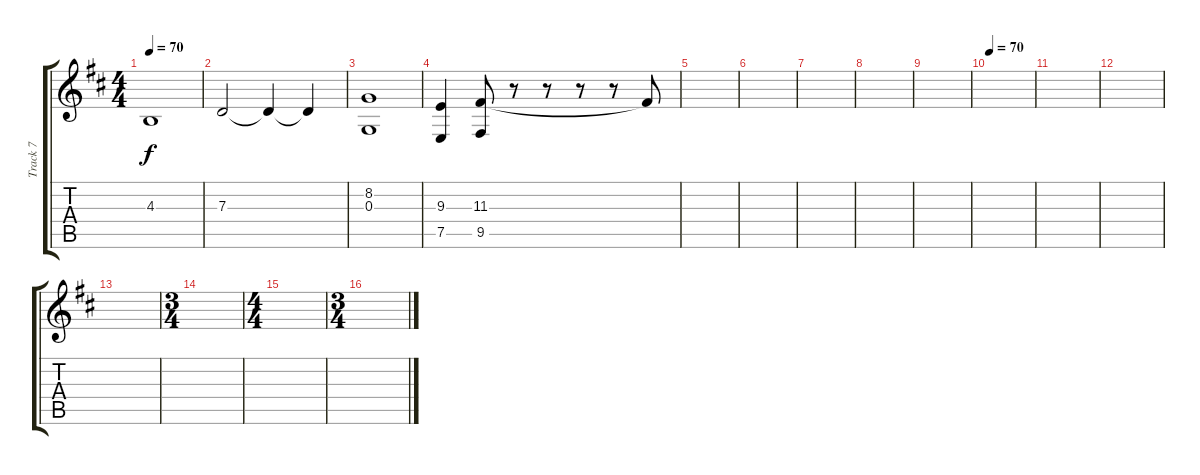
\track ("Track 7" "Track 7") {instrument choiraahs}
\staff {score tabs}
\tuning (E4 B3 G3 D3 A2 E2) {hide}
\ts (4 4)
\tempo 70
\clef g2
\ks bminor
4.3.1{dy f} |
7.3.2 7.3{t}.4 7.3{t}.4 |
(8.2 0.3).1 |
(9.3 7.5).4 (11.3 9.5).8 r.8 r.8 r.8 r.8 11.3{t}.8 |
|
|
|
|
|
\tempo 70
|
|
|
|
\ts (3 4)
|
\ts (4 4)
|
\ts (3 4)
